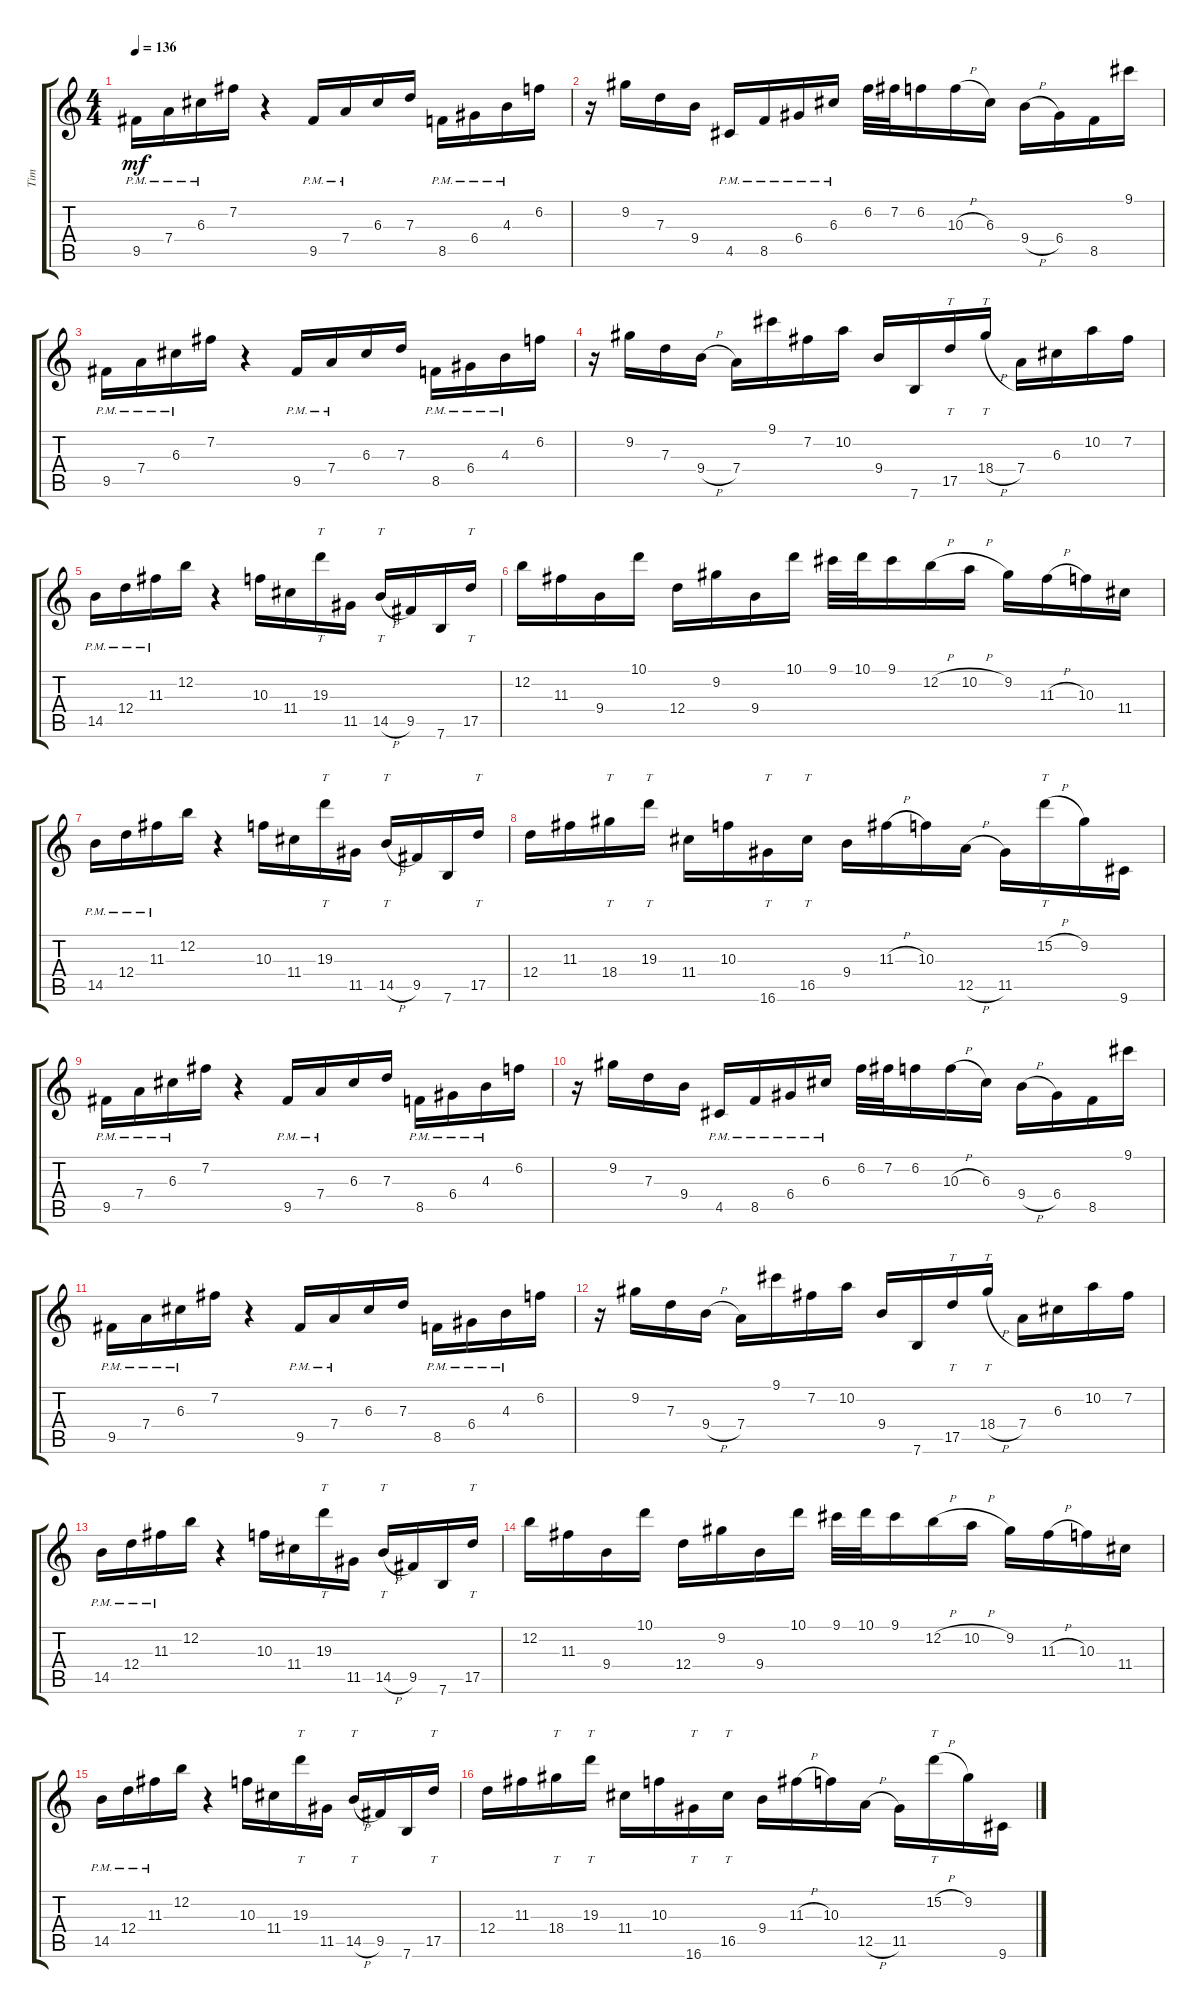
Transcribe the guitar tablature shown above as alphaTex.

\track ("Tim" "Tim") {instrument acousticguitarsteel}
\staff {score tabs}
\tuning (E4 B3 G3 D3 A2 E2) {hide}
\ts (4 4)
\tempo 136
\clef g2
\ks c
9.5{pm}.16{dy mf} 7.4{pm}.16 6.3{pm}.16 7.2.16 r.4 9.5{pm}.16 7.4{pm}.16 6.3.16 7.3.16 8.5{pm}.16 6.4{pm}.16 4.3{pm}.16 6.2.16 |
r.16 9.2.16 7.3.16 9.4.16 4.5{pm}.16 8.5{pm}.16 6.4{pm}.16 6.3{pm}.16 6.2.32 7.2.32 6.2.16 10.3{h}.16 6.3.16 9.4{h}.16 6.4.16 8.5.16 9.1.16 |
9.5{pm}.16 7.4{pm}.16 6.3{pm}.16 7.2.16 r.4 9.5{pm}.16 7.4{pm}.16 6.3.16 7.3.16 8.5{pm}.16 6.4{pm}.16 4.3{pm}.16 6.2.16 |
r.16 9.2.16 7.3.16 9.4{h}.16 7.4.16 9.1.16 7.2.16 10.2.16 9.4.16 7.6.16 17.5.16{tt} 18.4{h}.16{tt} 7.4.16 6.3.16 10.2.16 7.2.16 |
14.5{pm}.16 12.4{pm}.16 11.3{pm}.16 12.2.16 r.4 10.3.16 11.4.16 19.3.16{tt} 11.5.16 14.5{h}.16{tt} 9.5.16 7.6.16 17.5.16{tt} |
12.2.16 11.3.16 9.4.16 10.1.16 12.4.16 9.2.16 9.4.16 10.1.16 9.1.32 10.1.32 9.1.16 12.2{h}.16 10.2{h}.16 9.2.16 11.3{h}.16 10.3.16 11.4.16 |
14.5{pm}.16 12.4{pm}.16 11.3{pm}.16 12.2.16 r.4 10.3.16 11.4.16 19.3.16{tt} 11.5.16 14.5{h}.16{tt} 9.5.16 7.6.16 17.5.16{tt} |
12.4.16 11.3.16 18.4.16{tt} 19.3.16{tt} 11.4.16 10.3.16 16.6.16{tt} 16.5.16{tt} 9.4.16 11.3{h}.16 10.3.16 12.5{h}.16 11.5.16 15.2{h}.16{tt} 9.2.16 9.6.16 |
9.5{pm}.16 7.4{pm}.16 6.3{pm}.16 7.2.16 r.4 9.5{pm}.16 7.4{pm}.16 6.3.16 7.3.16 8.5{pm}.16 6.4{pm}.16 4.3{pm}.16 6.2.16 |
r.16 9.2.16 7.3.16 9.4.16 4.5{pm}.16 8.5{pm}.16 6.4{pm}.16 6.3{pm}.16 6.2.32 7.2.32 6.2.16 10.3{h}.16 6.3.16 9.4{h}.16 6.4.16 8.5.16 9.1.16 |
9.5{pm}.16 7.4{pm}.16 6.3{pm}.16 7.2.16 r.4 9.5{pm}.16 7.4{pm}.16 6.3.16 7.3.16 8.5{pm}.16 6.4{pm}.16 4.3{pm}.16 6.2.16 |
r.16 9.2.16 7.3.16 9.4{h}.16 7.4.16 9.1.16 7.2.16 10.2.16 9.4.16 7.6.16 17.5.16{tt} 18.4{h}.16{tt} 7.4.16 6.3.16 10.2.16 7.2.16 |
14.5{pm}.16 12.4{pm}.16 11.3{pm}.16 12.2.16 r.4 10.3.16 11.4.16 19.3.16{tt} 11.5.16 14.5{h}.16{tt} 9.5.16 7.6.16 17.5.16{tt} |
12.2.16 11.3.16 9.4.16 10.1.16 12.4.16 9.2.16 9.4.16 10.1.16 9.1.32 10.1.32 9.1.16 12.2{h}.16 10.2{h}.16 9.2.16 11.3{h}.16 10.3.16 11.4.16 |
14.5{pm}.16 12.4{pm}.16 11.3{pm}.16 12.2.16 r.4 10.3.16 11.4.16 19.3.16{tt} 11.5.16 14.5{h}.16{tt} 9.5.16 7.6.16 17.5.16{tt} |
12.4.16 11.3.16 18.4.16{tt} 19.3.16{tt} 11.4.16 10.3.16 16.6.16{tt} 16.5.16{tt} 9.4.16 11.3{h}.16 10.3.16 12.5{h}.16 11.5.16 15.2{h}.16{tt} 9.2.16 9.6.16
